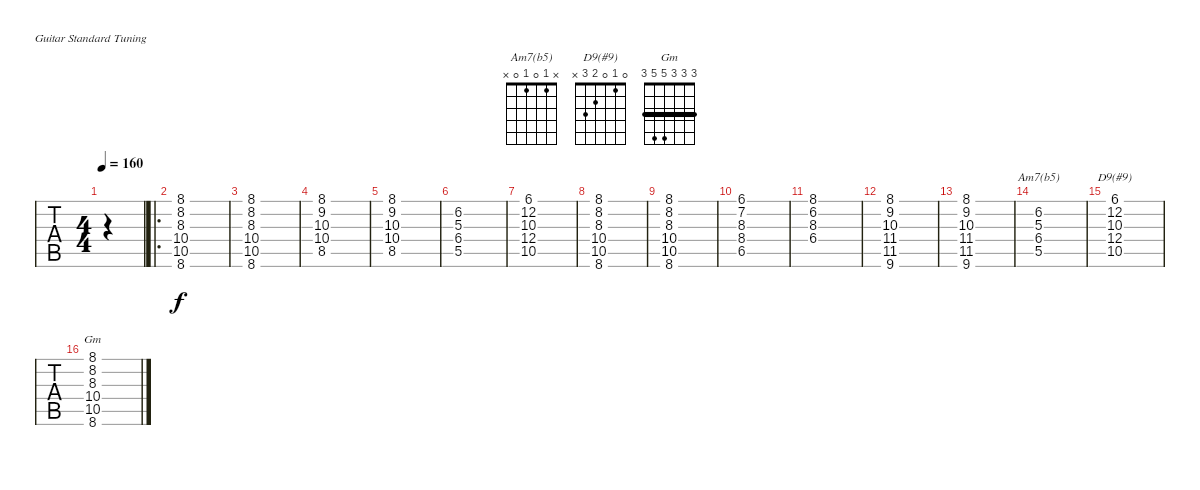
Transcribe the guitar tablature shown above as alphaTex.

\defaultSystemsLayout 4
\bracketExtendMode groupsimilarinstruments
\singleTrackTrackNamePolicy hidden
\multiTrackTrackNamePolicy hidden
\otherSystemsTrackNameOrientation horizontal
\track ("Steel Guitar" "S-Gt") {instrument acousticguitarsteel}
\staff {tabs}
\tuning (E4 B3 G3 D3 A2 E2)
\chord ("Am7(b5)" x 1 0 1 0 x) {showfingering false}
\chord ("D9(#9)" 0 1 0 2 3 x) {showfingering false}
\chord ("Gm" 3 3 3 5 5 3) {showfingering false barre (3 3 3)}
\ts (4 4)
\tempo 160
\clef g2
\scale
0.51938
\ks eb
|
\ro
\scale
0.24031 (8.1 8.2 8.3 10.4 10.5 8.6).1 |
\scale
0.24031 (8.1 8.2 8.3 10.4 10.5 8.6).1 |
\scale
0.333333 (8.1 9.2 10.3 10.4 8.5).1 |
\scale
0.333333 (8.1 9.2 10.3 10.4 8.5).1 |
\scale
0.333333 (6.2 5.3 6.4 5.5).1 |
\scale
0.333333 (6.1 12.2 10.3 12.4 10.5).1 |
\scale
0.333333 (8.1 8.2 8.3 10.4 10.5 8.6).1 |
\scale
0.333333 (8.1 8.2 8.3 10.4 10.5 8.6).1 |
\scale
0.333333 (6.1 7.2 8.3 8.4 6.5).1 |
\scale
0.333333 (8.1 6.2 8.3 6.4).1 |
\scale
0.333333 (8.1 9.2 10.3 11.4 11.5 9.6).1 |
(8.1 9.2 10.3 11.4 11.5 9.6).1 |
(6.2 5.3 6.4 5.5).1{ch "Am7(b5)"} |
(6.1 12.2 10.3 12.4 10.5).1{ch "D9(#9)"} |
(8.1 8.2 8.3 10.4 10.5 8.6).1{ch "Gm"}
